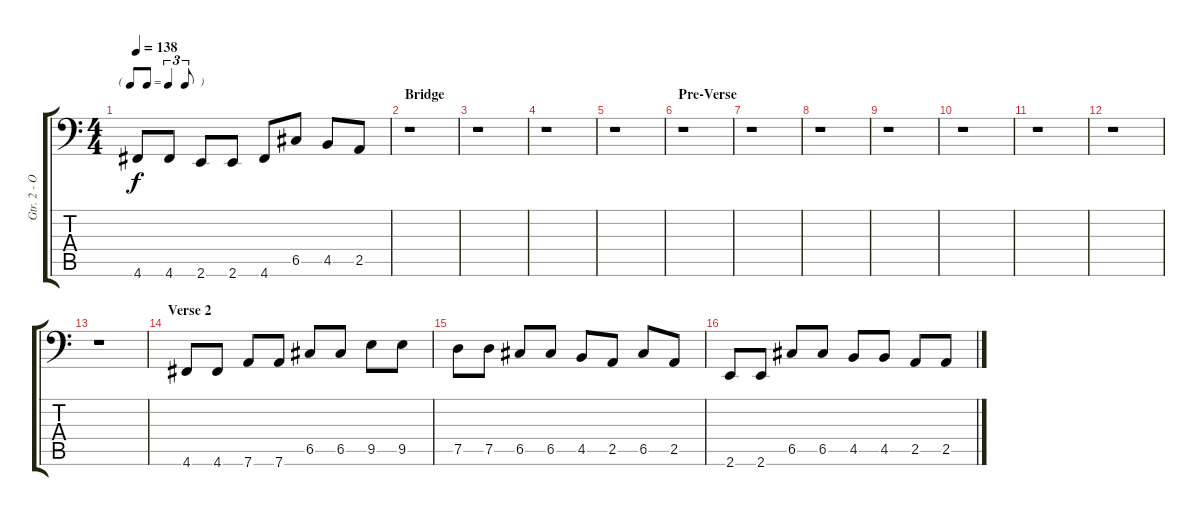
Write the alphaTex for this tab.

\track ("Gtr. 2 - Overdub" "Gtr. 2 - O") {instrument overdrivenguitar}
\staff {score tabs}
\tuning (D3 A2 F2 C2 G1 D1) {hide}
\ts (4 4)
\tf triplet8th
\tempo 138
\clef f4
\ks c
4.6.8{dy f} 4.6.8 2.6.8 2.6.8 4.6.8 6.5.8 4.5.8 2.5.8 |
\section ("" "Bridge")
r.1 |
r.1 |
r.1 |
r.1 |
\section ("" "Pre-Verse")
r.1 |
r.1 |
r.1 |
r.1 |
r.1 |
r.1 |
r.1 |
r.1 |
\section ("" "Verse 2")
4.6.8 4.6.8 7.6.8 7.6.8 6.5.8 6.5.8 9.5.8 9.5.8 |
7.5.8 7.5.8 6.5.8 6.5.8 4.5.8 2.5.8 6.5.8 2.5.8 |
2.6.8 2.6.8 6.5.8 6.5.8 4.5.8 4.5.8 2.5.8 2.5.8
